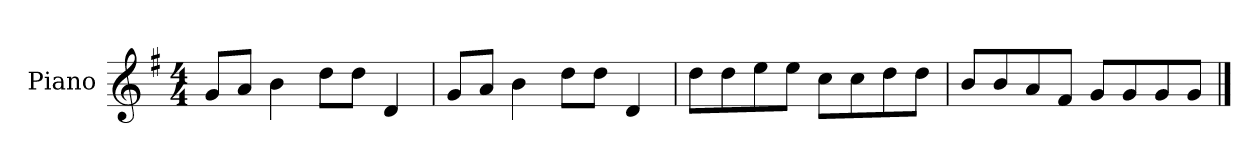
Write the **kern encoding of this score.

**kern
*part1
*staff1
*I"Piano
*I'P-no
*clefG2
*k[f#]
*M4/4
*MM90
=1
8g/L
8a/J
4b\
8dd\L
8dd\J
4d/
=2
8g/L
8a/J
4b\
8dd\L
8dd\J
4d/
=3
8dd\L
8dd\
8ee\
8ee\J
8cc\L
8cc\
8dd\
8dd\J
=4
8b/L
8b/
8a/
8f#/J
8g/L
8g/
8g/
8g/J
==
*-
